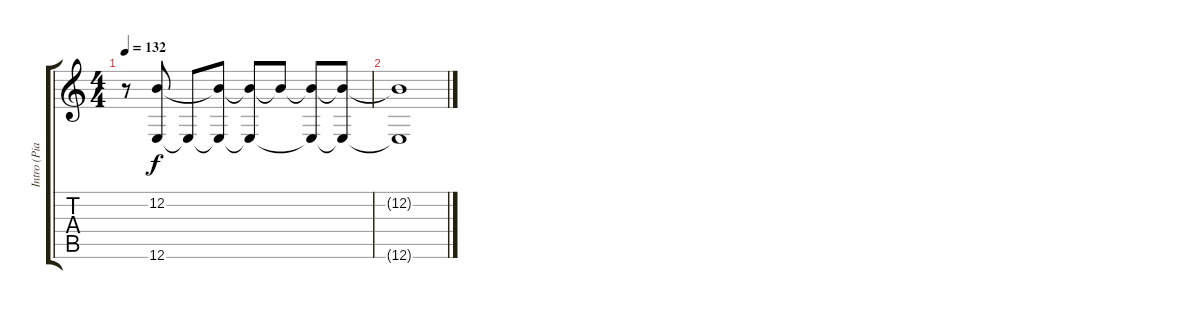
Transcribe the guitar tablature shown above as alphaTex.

\track ("Intro (Piano)" "Intro (Pia") {instrument acousticgrandpiano}
\staff {score tabs}
\tuning (E4 B3 G3 D3 A2 E2) {hide}
\ts (4 4)
\tempo 132
\clef g2
\ks c
r.8{dy f} (12.2{t} 12.6{t}).8 12.6{t}.8 (12.2{t} 12.6{t}).8 (12.2{t} 12.6{t}).8 12.2{t}.8 (12.2{t} 12.6{t}).8 (12.2{t} 12.6{t}).8 |
(12.2{t} 12.6{t}).1
